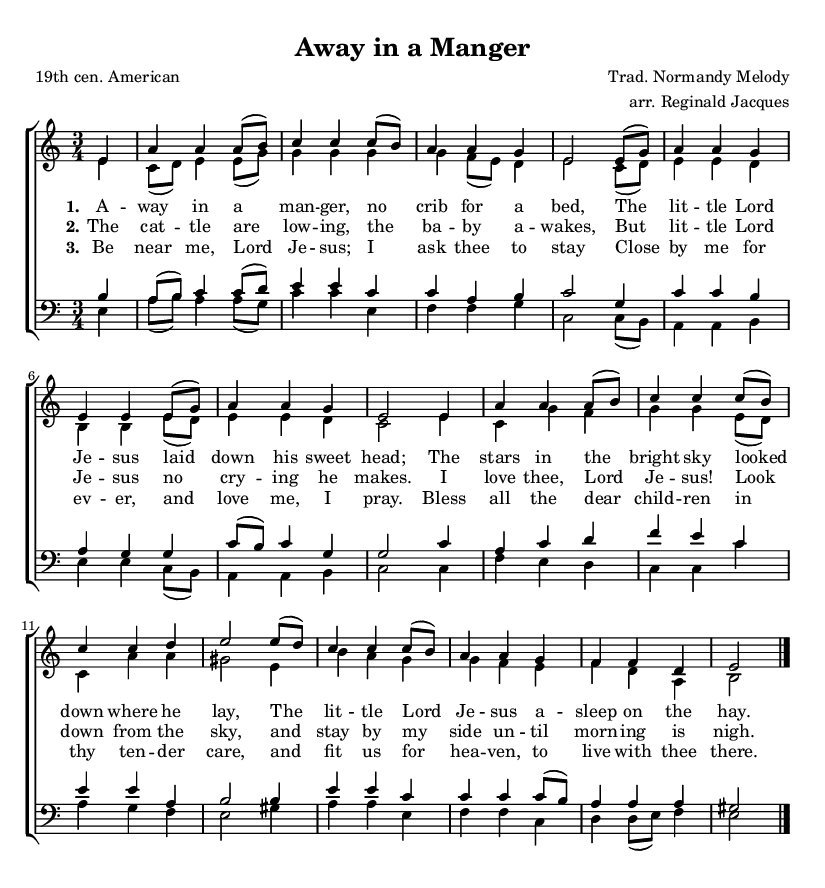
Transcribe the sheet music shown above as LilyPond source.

\header {
  filename = "away_in_a_manger_2.ly"
  poet = "19th cen. American"
  title = "Away in a Manger"
  toc_as = "Away in a Manger (Normandy)"
  composer = "Trad. Normandy Melody"
  arranger = "arr. Reginald Jacques"
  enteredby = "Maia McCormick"
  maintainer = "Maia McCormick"
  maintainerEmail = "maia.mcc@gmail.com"
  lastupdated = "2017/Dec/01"
}

\version "2.14.2"
\include "header.ly"

global= {
  \preamble
  \time 3/4
  \key a \minor
  \set Timing.beamExceptions = #'()
  \set Timing.baseMoment = #(ly:make-moment 1/4)
}

sop = \context Voice = "sop" \relative c' {
  \voiceOne
  \partial 4 e4 |
  a a a8( b) | c4 c c8( b) | a4 a g | e2 e8( g) |
  a4 a g | e e e8( g) | a4 a g | e2 e4 |
  a a a8( b) | c4 c c8( b) | c4 c d | e2 e8( d ) |
  c4 c c8( b) | a4 a g | f f d | e2 \bar "|."
}

alto=\context Voice = "alto" \relative c' {
  \voiceTwo
  \partial 4 e4 |
  c8( d) e4 e8( g) | g4 g g | g f8( e) d4 | e2 c8( d) |
  e4 e d | b b e8( d) | e4 e d | c2 e4 |
  c g' f | g g e8( d) | c4 a' a | gis2 e4 |
  b' a g | g f e | f d a | b2
}

tenor = \context Voice = "tenor" \relative c' {
  \voiceOne
  \partial 4 b4 |
  a8( b) c4 c8( d) | e4 e c | c a b | c2 g4 |
  c c b | a g g | c8( b) c4 g | g2 c4 |
  a c d | f e c | e e a, | b2 b4 |
  e e c | c c c8( b) | a4 a a | gis2
}

bass = \context Voice = "bass" \relative c {
  \voiceTwo
  \partial 4 e4 |
  a8( b) a4 a8( g) | c4 c e, | f f g | c,2 c8( b) |
  a4 a b | e e c8( b) | a4 a b | c2 c4 |
  f e d | c c c' | a g f | e2 gis4 |
  a a e | f f c | d d8( e) f4 | e2
}

stanzaa = \lyricmode {
  A -- way in a man -- ger,
  no crib for a bed,
  The lit -- tle Lord Je -- sus
  laid down his sweet head;
  The stars in the bright sky looked
  down where he lay,
  The lit -- tle Lord Je -- sus
  a -- sleep on the hay.
}

stanzab = \lyricmode {
  The cat -- tle are low -- ing,
  the ba -- by a -- wakes,
  But lit -- tle Lord Je -- sus
  no cry -- ing he makes.
  I love thee, Lord Je -- sus!
  Look down from the sky,
  and stay by my side un -- til
  morn -- ing is nigh.
}

stanzac = \lyricmode {
  Be near me, Lord Je -- sus;
  I ask thee to stay
  Close by me for ev -- er,
  and love me, I pray.
  Bless all the dear child -- ren
  in thy ten -- der care,
  and fit us for hea -- ven,
  to live with thee there.
}

\score {
  \context ChoirStaff <<
    \unset ChoirStaff.melismaBusyProperties
    \context Staff ="upper"  { \clef "G" <<
      \global
      \sop
      \alto
    >>}

    \lyricsto "sop" \context Lyrics = "stanza-1" {
      \set stanza = "1."
      \stanzaa }
    \lyricsto "sop" \context Lyrics = "stanza-2" {
      \set stanza = "2."
      \stanzab }
    \lyricsto "sop" \context Lyrics = "stanza-3" {
      \set stanza = "3."
      \stanzac }

    \context Staff = "lower"  { \clef "F"<<
      \global
      \tenor
      \bass
    >>}
  >>
}
